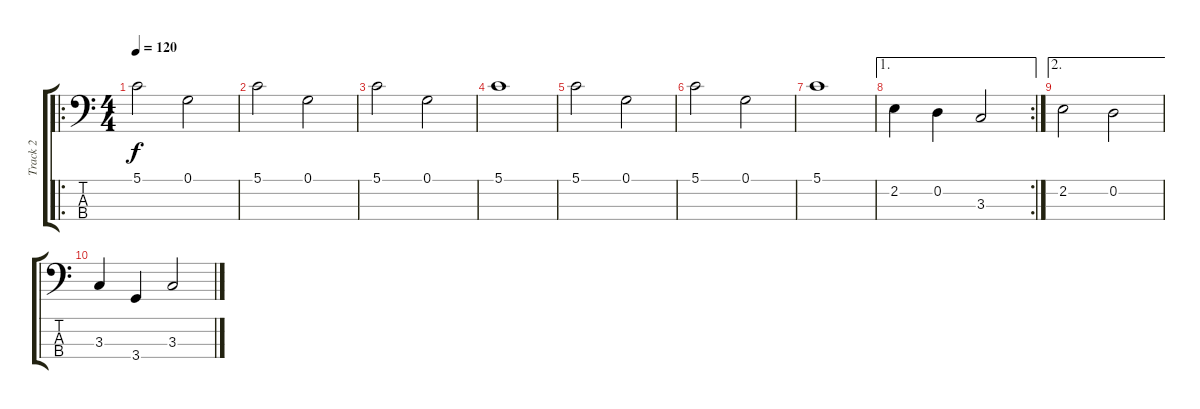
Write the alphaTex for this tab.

\track ("Track 2" "Track 2") {instrument acousticbass}
\staff {score tabs}
\tuning (G2 D2 A1 E1) {hide}
\ro
\ts (4 4)
\tempo 120
\clef f4
\ks c
5.1.2{dy f instrument acousticbass} 0.1.2 |
5.1.2 0.1.2 |
5.1.2 0.1.2 |
5.1.1 |
5.1.2 0.1.2 |
5.1.2 0.1.2 |
5.1.1 |
\ae 1
\rc 2
2.2.4 0.2.4 3.3.2 |
\ae 2
2.2.2 0.2.2 |
3.3.4 3.4.4 3.3.2
